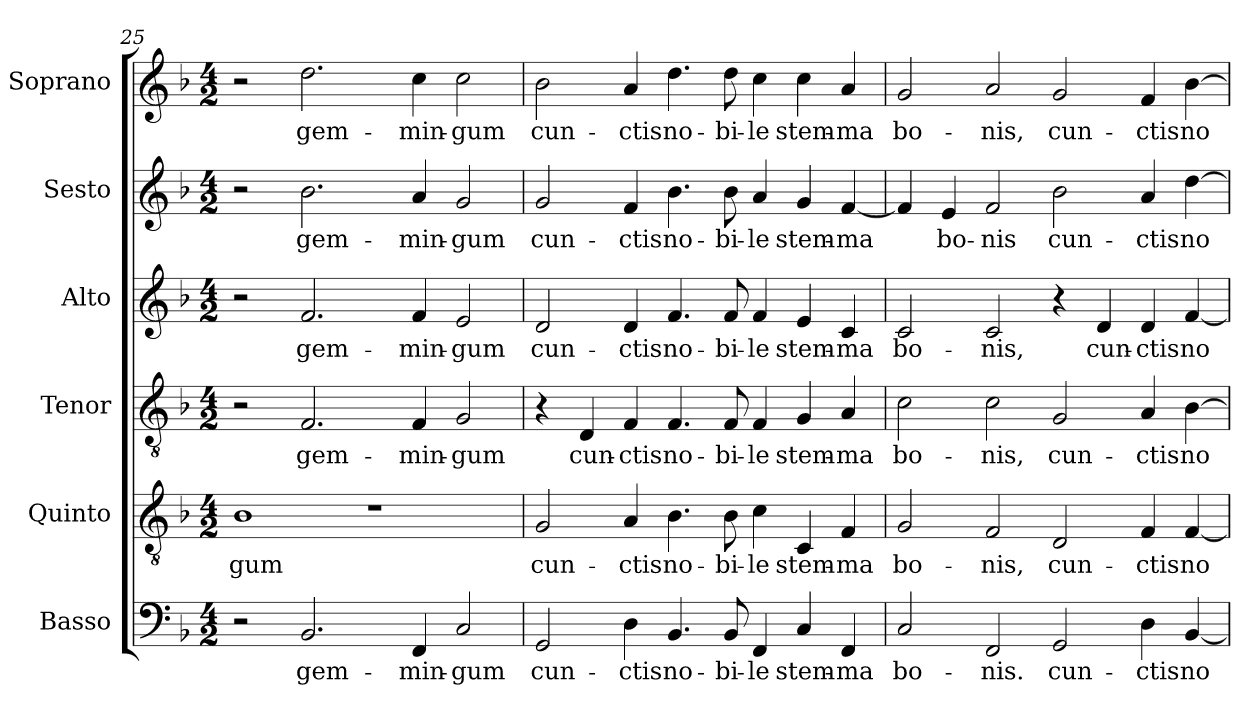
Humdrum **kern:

**kern	**text	**kern	**text	**kern	**text	**kern	**text	**kern	**text	**kern	**text
*part6	*part6	*part5	*part5	*part4	*part4	*part3	*part3	*part2	*part2	*part1	*part1
*staff6	*staff6	*staff5	*staff5	*staff4	*staff4	*staff3	*staff3	*staff2	*staff2	*staff1	*staff1
*I"Basso	*	*I"Quinto	*	*I"Tenor	*	*I"Alto	*	*I"Sesto	*	*I"Soprano	*
*I'B.	*	*I'Q.	*	*I'T.	*	*I'A.	*	*I'Ss.	*	*I'S.	*
*clefF4	*	*clefGv2	*	*clefGv2	*	*clefG2	*	*clefG2	*	*clefG2	*
*	*	*ITrd7c12	*	*ITrd7c12	*	*	*	*	*	*	*
*k[b-]	*	*k[b-]	*	*k[b-]	*	*k[b-]	*	*k[b-]	*	*k[b-]	*
*F:	*	*F:	*	*F:	*	*F:	*	*F:	*	*F:	*
*M4/2	*	*M4/2	*	*M4/2	*	*M4/2	*	*M4/2	*	*M4/2	*
=25	=25	=25	=25	=25	=25	=25	=25	=25	=25	=25	=25
!	!	!	!LO:LY:b:color=#000000	!	!	!	!	!	!	!	!
2r	.	1BB-i	-gum	2r	.	2r	.	2r	.	2r	.
!	!LO:LY:b:color=#000000	!	!	!	!	!	!	!	!	!	!
!	!	!	!	!	!LO:LY:b:color=#000000	!	!	!	!	!	!
!	!	!	!	!	!	!	!LO:LY:b:color=#000000	!	!	!	!
!	!	!	!	!	!	!	!	!	!LO:LY:b:color=#000000	!	!
!	!	!	!	!	!	!	!	!	!	!	!LO:LY:b:color=#000000
2.BB-i/	gem-	.	.	2.FFi/	gem-	2.fi/	gem-	2.b-i\	gem-	2.ddi\	gem-
.	.	1r	.	.	.	.	.	.	.	.	.
!	!LO:LY:b:color=#000000	!	!	!	!	!	!	!	!	!	!
!	!	!	!	!	!LO:LY:b:color=#000000	!	!	!	!	!	!
!	!	!	!	!	!	!	!LO:LY:b:color=#000000	!	!	!	!
!	!	!	!	!	!	!	!	!	!LO:LY:b:color=#000000	!	!
!	!	!	!	!	!	!	!	!	!	!	!LO:LY:b:color=#000000
4FFi/	-min-	.	.	4FFi/	-min-	4fi/	-min-	4ai/	-min-	4cci\	-min-
!	!LO:LY:b:color=#000000	!	!	!	!	!	!	!	!	!	!
!	!	!	!	!	!LO:LY:b:color=#000000	!	!	!	!	!	!
!	!	!	!	!	!	!	!LO:LY:b:color=#000000	!	!	!	!
!	!	!	!	!	!	!	!	!	!LO:LY:b:color=#000000	!	!
!	!	!	!	!	!	!	!	!	!	!	!LO:LY:b:color=#000000
2Ci/	-gum	.	.	2GGi/	-gum	2ei/	-gum	2gi/	-gum	2cci\	-gum
=26	=26	=26	=26	=26	=26	=26	=26	=26	=26	=26	=26
!	!LO:LY:b:color=#000000	!	!	!	!	!	!	!	!	!	!
!	!	!	!LO:LY:b:color=#000000	!	!	!	!	!	!	!	!
!	!	!	!	!	!	!	!LO:LY:b:color=#000000	!	!	!	!
!	!	!	!	!	!	!	!	!	!LO:LY:b:color=#000000	!	!
!	!	!	!	!	!	!	!	!	!	!	!LO:LY:b:color=#000000
2GGi/	cun-	2GGi/	cun-	4r	.	2di/	cun-	2gi/	cun-	2b-i\	cun-
!	!	!	!	!	!LO:LY:b:color=#000000	!	!	!	!	!	!
.	.	.	.	4DDi/	cun-	.	.	.	.	.	.
!	!LO:LY:b:color=#000000	!	!	!	!	!	!	!	!	!	!
!	!	!	!LO:LY:b:color=#000000	!	!	!	!	!	!	!	!
!	!	!	!	!	!LO:LY:b:color=#000000	!	!	!	!	!	!
!	!	!	!	!	!	!	!LO:LY:b:color=#000000	!	!	!	!
!	!	!	!	!	!	!	!	!	!LO:LY:b:color=#000000	!	!
!	!	!	!	!	!	!	!	!	!	!	!LO:LY:b:color=#000000
4Di\	-ctis	4AAi/	-ctis	4FFi/	-ctis	4di/	-ctis	4fi/	-ctis	4ai/	-ctis
!	!LO:LY:b:color=#000000	!	!	!	!	!	!	!	!	!	!
!	!	!	!LO:LY:b:color=#000000	!	!	!	!	!	!	!	!
!	!	!	!	!	!LO:LY:b:color=#000000	!	!	!	!	!	!
!	!	!	!	!	!	!	!LO:LY:b:color=#000000	!	!	!	!
!	!	!	!	!	!	!	!	!	!LO:LY:b:color=#000000	!	!
!	!	!	!	!	!	!	!	!	!	!	!LO:LY:b:color=#000000
4.BB-i/	no-	4.BB-i\	no-	4.FFi/	no-	4.fi/	no-	4.b-i\	no-	4.ddi\	no-
!	!LO:LY:b:color=#000000	!	!	!	!	!	!	!	!	!	!
!	!	!	!LO:LY:b:color=#000000	!	!	!	!	!	!	!	!
!	!	!	!	!	!LO:LY:b:color=#000000	!	!	!	!	!	!
!	!	!	!	!	!	!	!LO:LY:b:color=#000000	!	!	!	!
!	!	!	!	!	!	!	!	!	!LO:LY:b:color=#000000	!	!
!	!	!	!	!	!	!	!	!	!	!	!LO:LY:b:color=#000000
8BB-i/	-bi-	8BB-i\	-bi-	8FFi/	-bi-	8fi/	-bi-	8b-i\	-bi-	8ddi\	-bi-
!	!LO:LY:b:color=#000000	!	!	!	!	!	!	!	!	!	!
!	!	!	!LO:LY:b:color=#000000	!	!	!	!	!	!	!	!
!	!	!	!	!	!LO:LY:b:color=#000000	!	!	!	!	!	!
!	!	!	!	!	!	!	!LO:LY:b:color=#000000	!	!	!	!
!	!	!	!	!	!	!	!	!	!LO:LY:b:color=#000000	!	!
!	!	!	!	!	!	!	!	!	!	!	!LO:LY:b:color=#000000
4FFi/	-le	4Ci\	-le	4FFi/	-le	4fi/	-le	4ai/	-le	4cci\	-le
!	!LO:LY:b:color=#000000	!	!	!	!	!	!	!	!	!	!
!	!	!	!LO:LY:b:color=#000000	!	!	!	!	!	!	!	!
!	!	!	!	!	!LO:LY:b:color=#000000	!	!	!	!	!	!
!	!	!	!	!	!	!	!LO:LY:b:color=#000000	!	!	!	!
!	!	!	!	!	!	!	!	!	!LO:LY:b:color=#000000	!	!
!	!	!	!	!	!	!	!	!	!	!	!LO:LY:b:color=#000000
4Ci/	stem-	4CCi/	stem-	4GGi/	stem-	4ei/	stem-	4gi/	stem-	4cci\	stem-
!	!LO:LY:b:color=#000000	!	!	!	!	!	!	!	!	!	!
!	!	!	!LO:LY:b:color=#000000	!	!	!	!	!	!	!	!
!	!	!	!	!	!LO:LY:b:color=#000000	!	!	!	!	!	!
!	!	!	!	!	!	!	!LO:LY:b:color=#000000	!	!	!	!
!	!	!	!	!	!	!	!	!	!LO:LY:b:color=#000000	!	!
!	!	!	!	!	!	!	!	!	!	!	!LO:LY:b:color=#000000
4FFi/	-ma	4FFi/	-ma	4AAi/	-ma	4ci/	-ma	[4fi/	-ma	4ai/	-ma
=27	=27	=27	=27	=27	=27	=27	=27	=27	=27	=27	=27
!	!LO:LY:b:color=#000000	!	!	!	!	!	!	!	!	!	!
!	!	!	!LO:LY:b:color=#000000	!	!	!	!	!	!	!	!
!	!	!	!	!	!LO:LY:b:color=#000000	!	!	!	!	!	!
!	!	!	!	!	!	!	!LO:LY:b:color=#000000	!	!	!	!
!	!	!	!	!	!	!	!	!	!	!	!LO:LY:b:color=#000000
2Ci/	bo-	2GGi/	bo-	2Ci\	bo-	2ci/	bo-	4fi/]	.	2gi/	bo-
!	!	!	!	!	!	!	!	!	!LO:LY:b:color=#000000	!	!
.	.	.	.	.	.	.	.	4ei/	bo-	.	.
!	!LO:LY:b:color=#000000	!	!	!	!	!	!	!	!	!	!
!	!	!	!LO:LY:b:color=#000000	!	!	!	!	!	!	!	!
!	!	!	!	!	!LO:LY:b:color=#000000	!	!	!	!	!	!
!	!	!	!	!	!	!	!LO:LY:b:color=#000000	!	!	!	!
!	!	!	!	!	!	!	!	!	!LO:LY:b:color=#000000	!	!
!	!	!	!	!	!	!	!	!	!	!	!LO:LY:b:color=#000000
2FFi/	-nis.	2FFi/	-nis,	2Ci\	-nis,	2ci/	-nis,	2fi/	-nis	2ai/	-nis,
!	!LO:LY:b:color=#000000	!	!	!	!	!	!	!	!	!	!
!	!	!	!LO:LY:b:color=#000000	!	!	!	!	!	!	!	!
!	!	!	!	!	!LO:LY:b:color=#000000	!	!	!	!	!	!
!	!	!	!	!	!	!	!	!	!LO:LY:b:color=#000000	!	!
!	!	!	!	!	!	!	!	!	!	!	!LO:LY:b:color=#000000
2GGi/	cun-	2DDi/	cun-	2GGi/	cun-	4r	.	2b-i\	cun-	2gi/	cun-
!	!	!	!	!	!	!	!LO:LY:b:color=#000000	!	!	!	!
.	.	.	.	.	.	4di/	cun-	.	.	.	.
!	!LO:LY:b:color=#000000	!	!	!	!	!	!	!	!	!	!
!	!	!	!LO:LY:b:color=#000000	!	!	!	!	!	!	!	!
!	!	!	!	!	!LO:LY:b:color=#000000	!	!	!	!	!	!
!	!	!	!	!	!	!	!LO:LY:b:color=#000000	!	!	!	!
!	!	!	!	!	!	!	!	!	!LO:LY:b:color=#000000	!	!
!	!	!	!	!	!	!	!	!	!	!	!LO:LY:b:color=#000000
4Di\	-ctis	4FFi/	-ctis	4AAi/	-ctis	4di/	-ctis	4ai/	-ctis	4fi/	-ctis
!	!LO:LY:b:color=#000000	!	!	!	!	!	!	!	!	!	!
!	!	!	!LO:LY:b:color=#000000	!	!	!	!	!	!	!	!
!	!	!	!	!	!LO:LY:b:color=#000000	!	!	!	!	!	!
!	!	!	!	!	!	!	!LO:LY:b:color=#000000	!	!	!	!
!	!	!	!	!	!	!	!	!	!LO:LY:b:color=#000000	!	!
!	!	!	!	!	!	!	!	!	!	!	!LO:LY:b:color=#000000
[4BB-i/	no-	[4FFi/	no-	[4BB-i\	no-	[4fi/	no-	[4ddi\	no-	[4b-i\	no-
=	=	=	=	=	=	=	=	=	=	=	=
*-	*-	*-	*-	*-	*-	*-	*-	*-	*-	*-	*-
